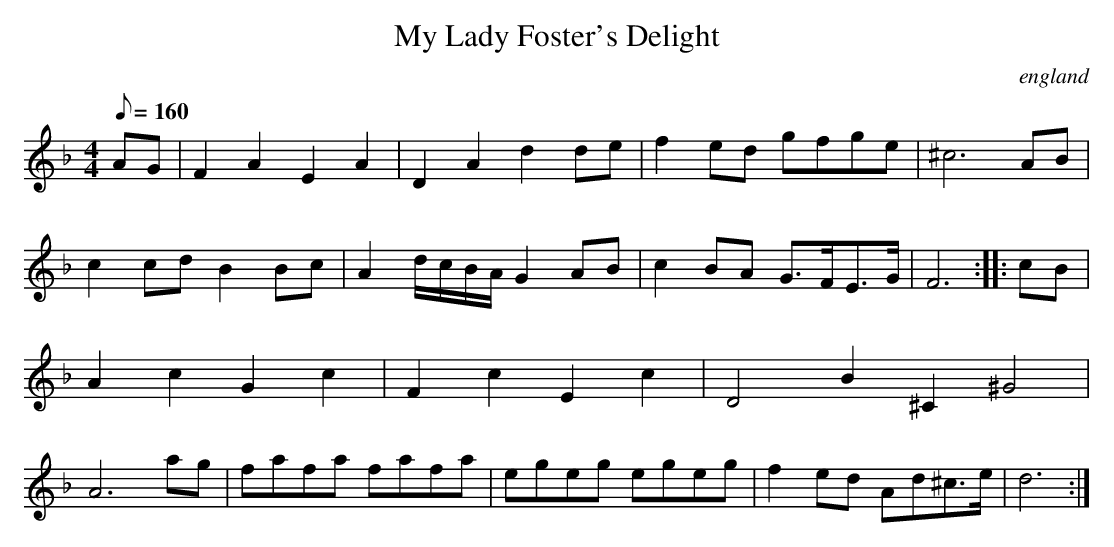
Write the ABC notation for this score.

X:1
T: My Lady Foster's Delight
O:england
M:4/4
L:1/8
Q:160
K:F
AG|F2 A2 E2 A2|D2 A2 d2 de|f2 ed gfge|^c6 AB|c2 cd B2 Bc|\
A2 d/2c/2B/2A/2 G2 AB| c2BA G>FE>G| F6::\
cB| A2 c2 G2 c2| F2 c2 E2 c2|D4 B2 ^C2 ^G4| A6 ag|fafa fafa|egeg egeg|\
f2 ed Ad^c>e|d6:|
